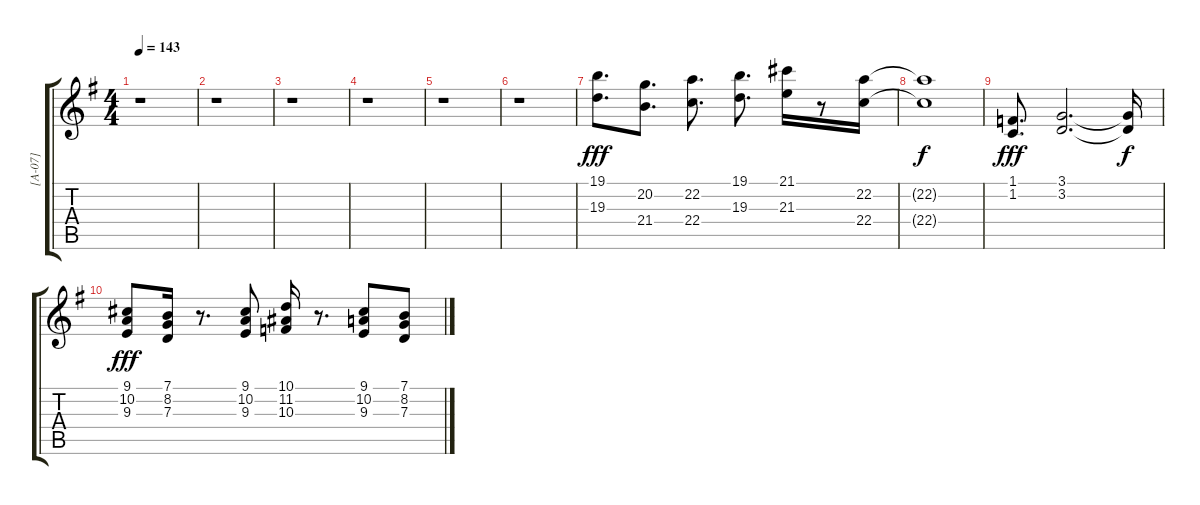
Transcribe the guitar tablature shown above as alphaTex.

\track ("[A-07] " "[A-07] ") {instrument stringensemble1}
\staff {score tabs}
\tuning (E4 B3 G3 D3 A2 E2) {hide}
\ts (4 4)
\tempo 143
\clef g2
\ks g
r.1{dy fff} |
r.1 |
r.1 |
r.1 |
r.1 |
r.1 |
(19.1 19.3).8{d volume 9} (20.2 21.4).8{d} (22.2 22.4).8{d} (19.1 19.3).8{d} (21.1 21.3).16 r.8 (22.2 22.4).16 |
(22.2{t} 22.4{t}).1{dy f} |
(1.1 1.2).8{d dy fff} (3.1 3.2).2{d} (3.1{t} 3.2{t}).16{dy f} |
(9.1 10.2 9.3).8{dy fff} (7.1 8.2 7.3).16 r.8{d} (9.1 10.2 9.3).8 (10.1 11.2 10.3).16 r.8{d} (9.1 10.2 9.3).8 (7.1 8.2 7.3).8
